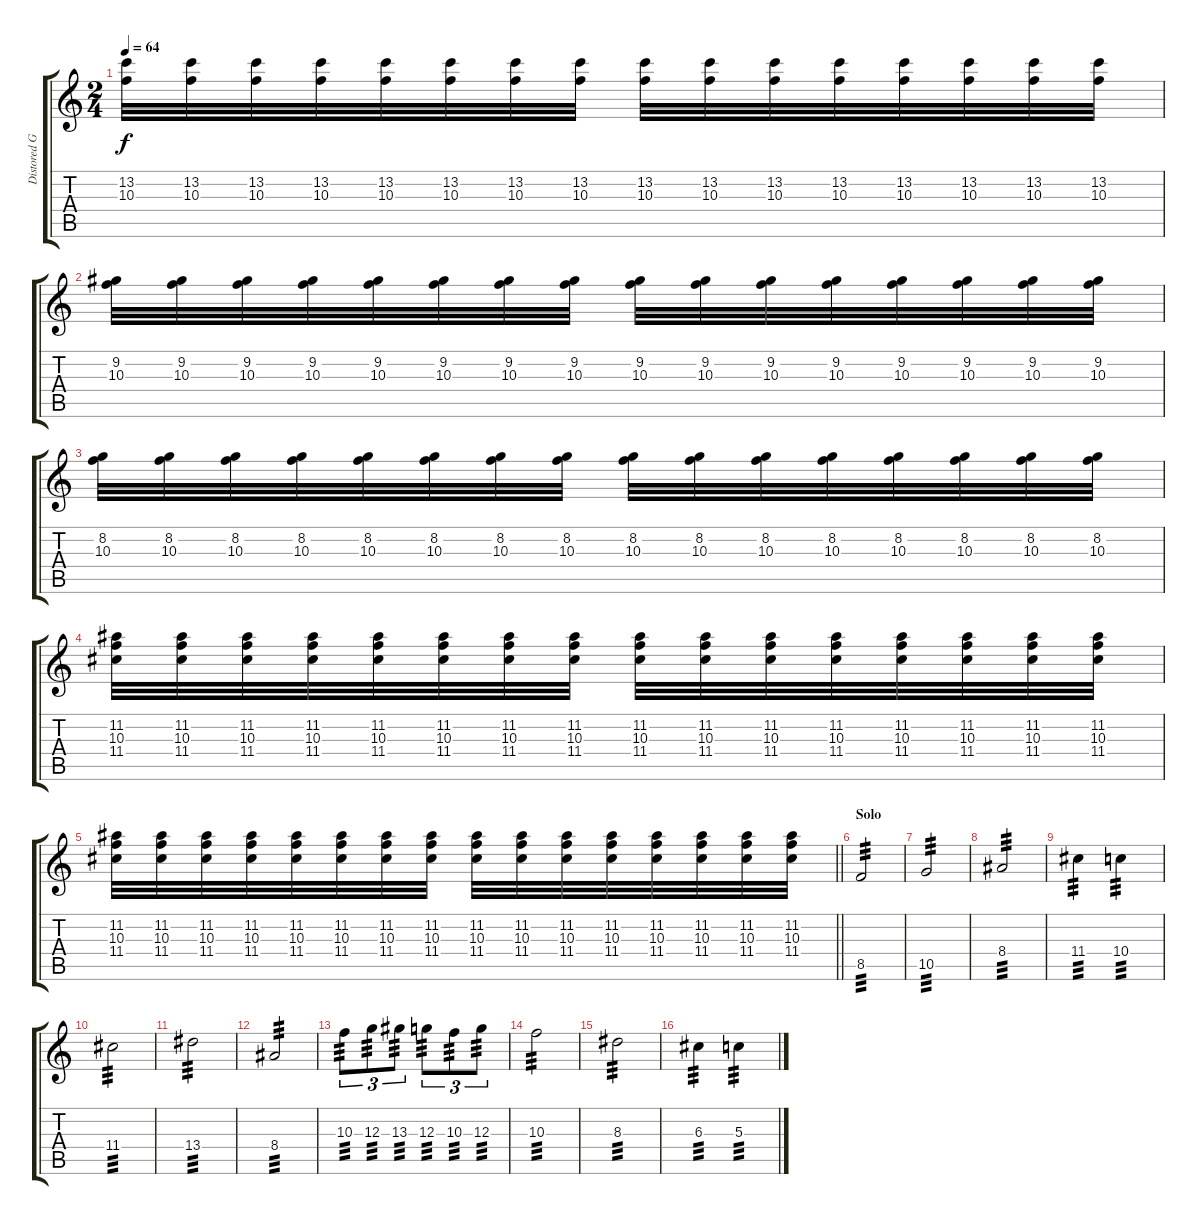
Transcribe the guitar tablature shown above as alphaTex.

\track ("Distored Guitar" "Distored G") {instrument overdrivenguitar}
\staff {score tabs}
\tuning (E4 B3 G3 D3 A2 E2) {hide}
\ts (2 4)
\tempo 64
\clef g2
\ks c
(13.2 10.3).32{dy f} (13.2 10.3).32 (13.2 10.3).32 (13.2 10.3).32 (13.2 10.3).32 (13.2 10.3).32 (13.2 10.3).32 (13.2 10.3).32 (13.2 10.3).32 (13.2 10.3).32 (13.2 10.3).32 (13.2 10.3).32 (13.2 10.3).32 (13.2 10.3).32 (13.2 10.3).32 (13.2 10.3).32 |
(9.2 10.3).32 (9.2 10.3).32 (9.2 10.3).32 (9.2 10.3).32 (9.2 10.3).32 (9.2 10.3).32 (9.2 10.3).32 (9.2 10.3).32 (9.2 10.3).32 (9.2 10.3).32 (9.2 10.3).32 (9.2 10.3).32 (9.2 10.3).32 (9.2 10.3).32 (9.2 10.3).32 (9.2 10.3).32 |
(8.2 10.3).32 (8.2 10.3).32 (8.2 10.3).32 (8.2 10.3).32 (8.2 10.3).32 (8.2 10.3).32 (8.2 10.3).32 (8.2 10.3).32 (8.2 10.3).32 (8.2 10.3).32 (8.2 10.3).32 (8.2 10.3).32 (8.2 10.3).32 (8.2 10.3).32 (8.2 10.3).32 (8.2 10.3).32 |
(11.2 10.3 11.4).32 (11.2 10.3 11.4).32 (11.2 10.3 11.4).32 (11.2 10.3 11.4).32 (11.2 10.3 11.4).32 (11.2 10.3 11.4).32 (11.2 10.3 11.4).32 (11.2 10.3 11.4).32 (11.2 10.3 11.4).32 (11.2 10.3 11.4).32 (11.2 10.3 11.4).32 (11.2 10.3 11.4).32 (11.2 10.3 11.4).32 (11.2 10.3 11.4).32 (11.2 10.3 11.4).32 (11.2 10.3 11.4).32 |
\barLineRight lightlight
(11.2 10.3 11.4).32 (11.2 10.3 11.4).32 (11.2 10.3 11.4).32 (11.2 10.3 11.4).32 (11.2 10.3 11.4).32 (11.2 10.3 11.4).32 (11.2 10.3 11.4).32 (11.2 10.3 11.4).32 (11.2 10.3 11.4).32 (11.2 10.3 11.4).32 (11.2 10.3 11.4).32 (11.2 10.3 11.4).32 (11.2 10.3 11.4).32 (11.2 10.3 11.4).32 (11.2 10.3 11.4).32 (11.2 10.3 11.4).32 |
\section ("" "Solo")
8.5.2{tp 3} |
10.5.2{tp 3} |
8.4.2{tp 3} |
11.4.4{tp 3} 10.4.4{tp 3} |
11.4.2{tp 3} |
13.4.2{tp 3} |
8.4.2{tp 3} |
10.3.8{tu (3 2) tp 3} 12.3.8{tu (3 2) tp 3} 13.3.8{tu (3 2) tp 3} 12.3.8{tu (3 2) tp 3} 10.3.8{tu (3 2) tp 3} 12.3.8{tu (3 2) tp 3} |
10.3.2{tp 3} |
8.3.2{tp 3} |
6.3.4{tp 3} 5.3.4{tp 3}
